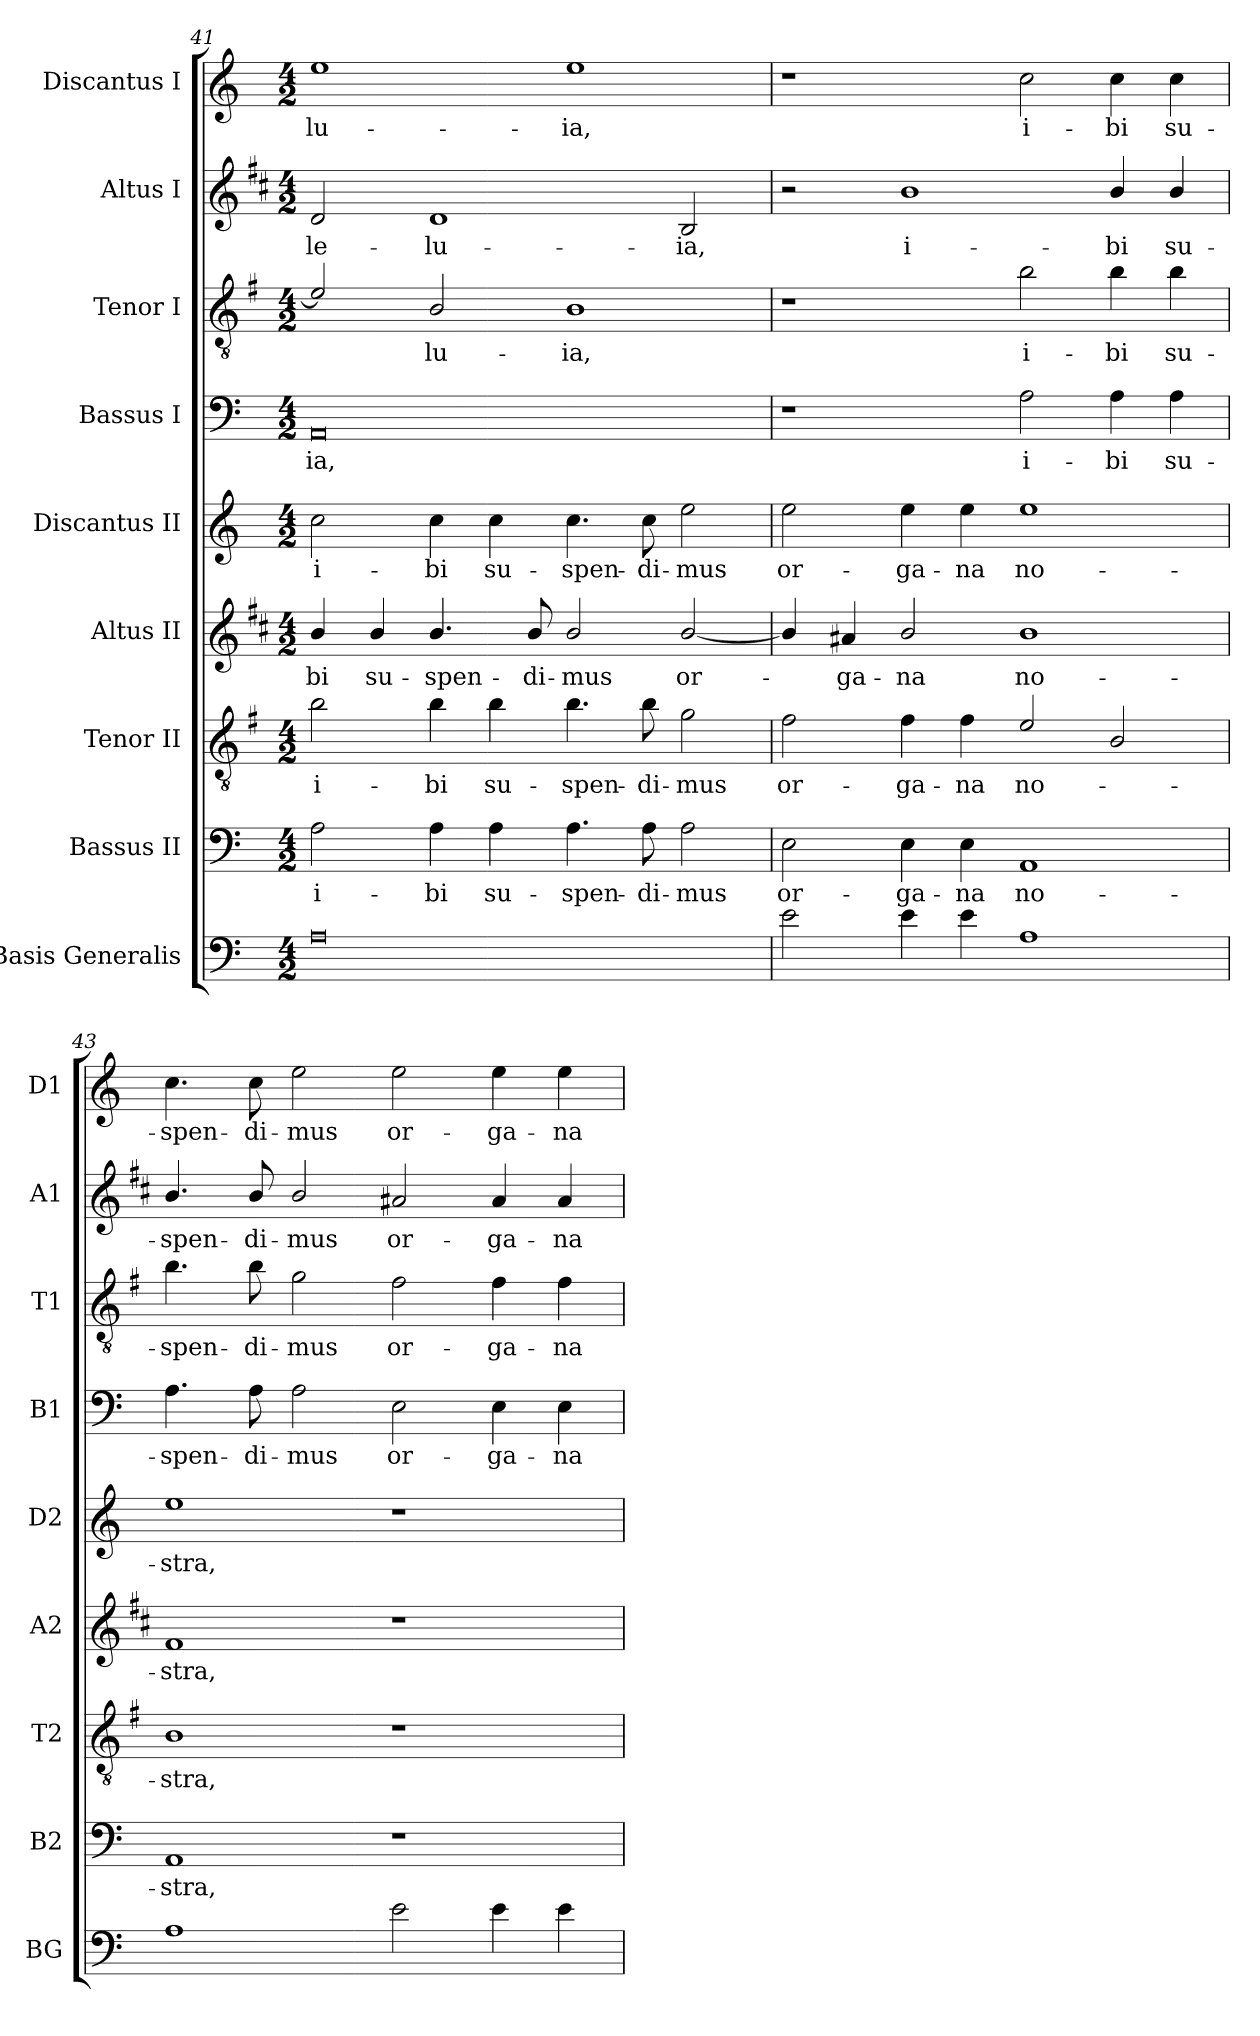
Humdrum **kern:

**kern	**kern	**text	**kern	**text	**kern	**text	**kern	**text	**kern	**text	**kern	**text	**kern	**text	**kern	**text
*part9	*part8	*part8	*part7	*part7	*part6	*part6	*part5	*part5	*part4	*part4	*part3	*part3	*part2	*part2	*part1	*part1
*staff9	*staff8	*staff8	*staff7	*staff7	*staff6	*staff6	*staff5	*staff5	*staff4	*staff4	*staff3	*staff3	*staff2	*staff2	*staff1	*staff1
*I"Basis Generalis	*I"Bassus II	*	*I"Tenor II	*	*I"Altus II	*	*I"Discantus II	*	*I"Bassus I	*	*I"Tenor I	*	*I"Altus I	*	*I"Discantus I	*
*I'BG	*I'B2	*	*I'T2	*	*I'A2	*	*I'D2	*	*I'B1	*	*I'T1	*	*I'A1	*	*I'D1	*
*clefF4	*clefF4	*	*clefGv2	*	*clefG2	*	*clefG2	*	*clefF4	*	*clefGv2	*	*clefG2	*	*clefG2	*
*ITrd7c12	*	*	*ITrd4c7	*	*ITrd1c2	*	*	*	*	*	*ITrd4c7	*	*ITrd1c2	*	*	*
*k[]	*k[]	*	*k[]	*	*k[]	*	*k[]	*	*k[]	*	*k[]	*	*k[]	*	*k[]	*
*C:	*C:	*	*C:	*	*C:	*	*C:	*	*C:	*	*C:	*	*C:	*	*C:	*
*M4/2	*M4/2	*	*M4/2	*	*M4/2	*	*M4/2	*	*M4/2	*	*M4/2	*	*M4/2	*	*M4/2	*
=41	=41	=41	=41	=41	=41	=41	=41	=41	=41	=41	=41	=41	=41	=41	=41	=41
!	!	!LO:LY:b	!	!LO:LY:b	!	!LO:LY:b	!	!LO:LY:b	!	!LO:LY:b	!	!	!	!LO:LY:b	!	!LO:LY:b
0AA	2A\	i-	2e\	i-	4a/	-bi	2cc\	i-	0AA	-ia,	2A/]	.	2c/	-le-	1ee	-lu-
!	!	!	!	!	!	!LO:LY:b	!	!	!	!	!	!	!	!	!	!
.	.	.	.	.	4a/	su-	.	.	.	.	.	.	.	.	.	.
!	!	!LO:LY:b	!	!LO:LY:b	!	!LO:LY:b	!	!LO:LY:b	!	!	!	!LO:LY:b	!	!LO:LY:b	!	!
.	4A\	-bi	4e\	-bi	4.a/	-spen-	4cc\	-bi	.	.	2E/	-lu-	1c	-lu-	.	.
!	!	!LO:LY:b	!	!LO:LY:b	!	!	!	!LO:LY:b	!	!	!	!	!	!	!	!
.	4A\	su-	4e\	su-	.	.	4cc\	su-	.	.	.	.	.	.	.	.
!	!	!	!	!	!	!LO:LY:b	!	!	!	!	!	!	!	!	!	!
.	.	.	.	.	8a/	-di-	.	.	.	.	.	.	.	.	.	.
!	!	!LO:LY:b	!	!LO:LY:b	!	!LO:LY:b	!	!LO:LY:b	!	!	!	!LO:LY:b	!	!	!	!LO:LY:b
.	4.A\	-spen-	4.e\	-spen-	2a/	-mus	4.cc\	-spen-	.	.	1E	-ia,	.	.	1ee	-ia,
!	!	!LO:LY:b	!	!LO:LY:b	!	!	!	!LO:LY:b	!	!	!	!	!	!	!	!
.	8A\	-di-	8e\	-di-	.	.	8cc\	-di-	.	.	.	.	.	.	.	.
!	!	!LO:LY:b	!	!LO:LY:b	!	!LO:LY:b	!	!LO:LY:b	!	!	!	!	!	!LO:LY:b	!	!
.	2A\	-mus	2c\	-mus	[2a/	or-	2ee\	-mus	.	.	.	.	2A/	-ia,	.	.
=42	=42	=42	=42	=42	=42	=42	=42	=42	=42	=42	=42	=42	=42	=42	=42	=42
!	!	!LO:LY:b	!	!LO:LY:b	!	!	!	!LO:LY:b	!	!	!	!	!	!	!	!
2E\	2E\	or-	2B\	or-	4a/]	.	2ee\	or-	1r	.	1r	.	2r	.	1r	.
!	!	!	!	!	!	!LO:LY:b	!	!	!	!	!	!	!	!	!	!
.	.	.	.	.	4g#X/	-ga-	.	.	.	.	.	.	.	.	.	.
!	!	!LO:LY:b	!	!LO:LY:b	!	!LO:LY:b	!	!LO:LY:b	!	!	!	!	!	!LO:LY:b	!	!
4E\	4E\	-ga-	4B\	-ga-	2a/	-na	4ee\	-ga-	.	.	.	.	1a	i-	.	.
!	!	!LO:LY:b	!	!LO:LY:b	!	!	!	!LO:LY:b	!	!	!	!	!	!	!	!
4E\	4E\	-na	4B\	-na	.	.	4ee\	-na	.	.	.	.	.	.	.	.
!	!	!LO:LY:b	!	!LO:LY:b	!	!LO:LY:b	!	!LO:LY:b	!	!LO:LY:b	!	!LO:LY:b	!	!	!	!LO:LY:b
1AA	1AA	no-	2A/	no-	1a	no-	1ee	no-	2A\	i-	2e\	i-	.	.	2cc\	i-
!	!	!	!	!	!	!	!	!	!	!LO:LY:b	!	!LO:LY:b	!	!LO:LY:b	!	!LO:LY:b
.	.	.	2E/	.	.	.	.	.	4A\	-bi	4e\	-bi	4a/	-bi	4cc\	-bi
!	!	!	!	!	!	!	!	!	!	!LO:LY:b	!	!LO:LY:b	!	!LO:LY:b	!	!LO:LY:b
.	.	.	.	.	.	.	.	.	4A\	su-	4e\	su-	4a/	su-	4cc\	su-
=43	=43	=43	=43	=43	=43	=43	=43	=43	=43	=43	=43	=43	=43	=43	=43	=43
!	!	!LO:LY:b	!	!LO:LY:b	!	!LO:LY:b	!	!LO:LY:b	!	!LO:LY:b	!	!LO:LY:b	!	!LO:LY:b	!	!LO:LY:b
1AA	1AA	-stra,	1E	-stra,	1e	-stra,	1ee	-stra,	4.A\	-spen-	4.e\	-spen-	4.a/	-spen-	4.cc\	-spen-
!	!	!	!	!	!	!	!	!	!	!LO:LY:b	!	!LO:LY:b	!	!LO:LY:b	!	!LO:LY:b
.	.	.	.	.	.	.	.	.	8A\	-di-	8e\	-di-	8a/	-di-	8cc\	-di-
!	!	!	!	!	!	!	!	!	!	!LO:LY:b	!	!LO:LY:b	!	!LO:LY:b	!	!LO:LY:b
.	.	.	.	.	.	.	.	.	2A\	-mus	2c\	-mus	2a/	-mus	2ee\	-mus
!	!	!	!	!	!	!	!	!	!	!LO:LY:b	!	!LO:LY:b	!	!LO:LY:b	!	!LO:LY:b
2E\	1r	.	1r	.	1r	.	1r	.	2E\	or-	2B\	or-	2g#X/	or-	2ee\	or-
!	!	!	!	!	!	!	!	!	!	!LO:LY:b	!	!LO:LY:b	!	!LO:LY:b	!	!LO:LY:b
4E\	.	.	.	.	.	.	.	.	4E\	-ga-	4B\	-ga-	4g#/	-ga-	4ee\	-ga-
!	!	!	!	!	!	!	!	!	!	!LO:LY:b	!	!LO:LY:b	!	!LO:LY:b	!	!LO:LY:b
4E\	.	.	.	.	.	.	.	.	4E\	-na	4B\	-na	4g#/	-na	4ee\	-na
=	=	=	=	=	=	=	=	=	=	=	=	=	=	=	=	=
*-	*-	*-	*-	*-	*-	*-	*-	*-	*-	*-	*-	*-	*-	*-	*-	*-
